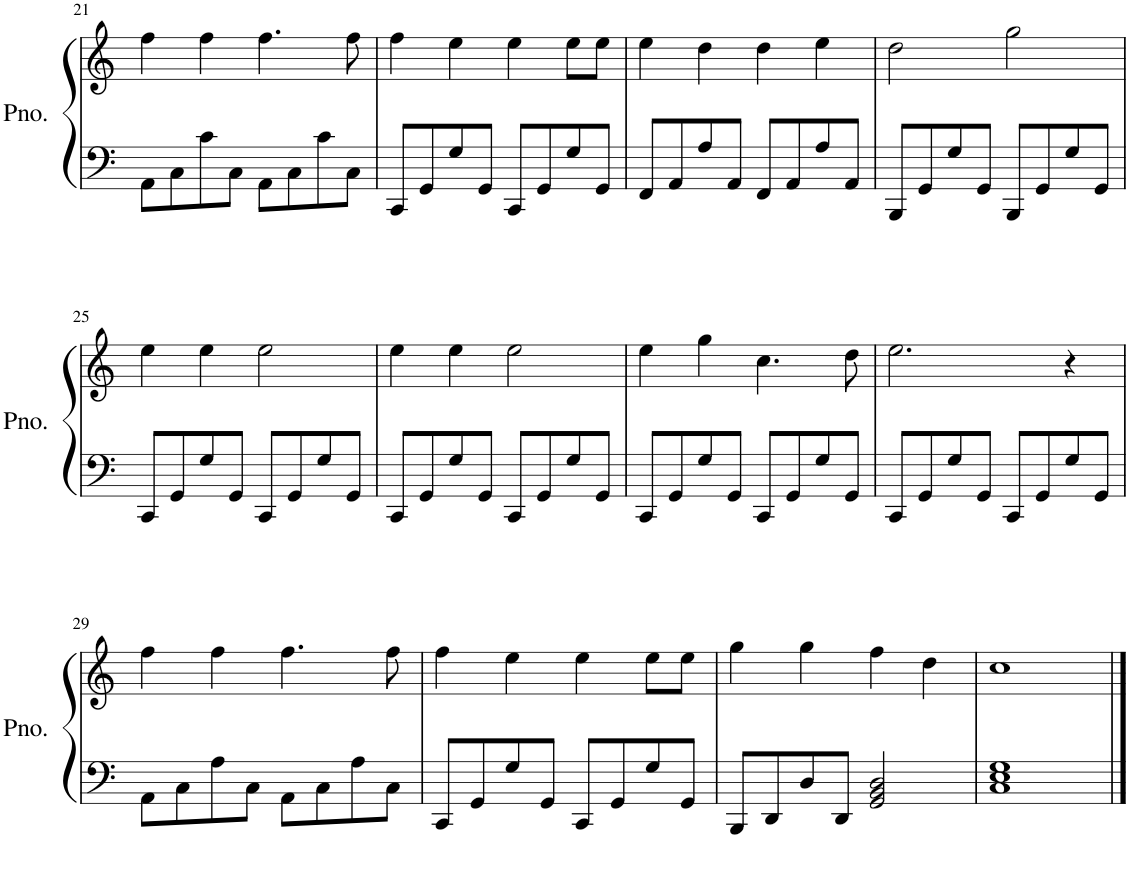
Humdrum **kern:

**kern	**kern
*part1	*part1
*staff2	*staff1
*I"Piano	*
*I'Pno.	*
!!LO:PB:g=z
*clefF4	*clefG2
*k[]	*k[]
*M4/4	*M4/4
=21	=21
8AA\L	4ff\
8C\	.
8c\	4ff\
8C\J	.
8AA\L	4.ff\
8C\	.
8c\	.
8C\J	8ff\
=22	=22
8CC/L	4ff\
8GG/	.
8G/	4ee\
8GG/J	.
8CC/L	4ee\
8GG/	.
8G/	8ee\L
8GG/J	8ee\J
=23	=23
8FF/L	4ee\
8AA/	.
8A/	4dd\
8AA/J	.
8FF/L	4dd\
8AA/	.
8A/	4ee\
8AA/J	.
=24	=24
8BBB/L	2dd\
8GG/	.
8G/	.
8GG/J	.
8BBB/L	2gg\
8GG/	.
8G/	.
8GG/J	.
!!LO:LB:g=z
=25	=25
8CC/L	4ee\
8GG/	.
8G/	4ee\
8GG/J	.
8CC/L	2ee\
8GG/	.
8G/	.
8GG/J	.
=26	=26
8CC/L	4ee\
8GG/	.
8G/	4ee\
8GG/J	.
8CC/L	2ee\
8GG/	.
8G/	.
8GG/J	.
=27	=27
8CC/L	4ee\
8GG/	.
8G/	4gg\
8GG/J	.
8CC/L	4.cc\
8GG/	.
8G/	.
8GG/J	8dd\
=28	=28
8CC/L	2.ee\
8GG/	.
8G/	.
8GG/J	.
8CC/L	.
8GG/	.
8G/	4r
8GG/J	.
!!LO:LB:g=z
=29	=29
8AA\L	4ff\
8C\	.
8A\	4ff\
8C\J	.
8AA\L	4.ff\
8C\	.
8A\	.
8C\J	8ff\
=30	=30
8CC/L	4ff\
8GG/	.
8G/	4ee\
8GG/J	.
8CC/L	4ee\
8GG/	.
8G/	8ee\L
8GG/J	8ee\J
=31	=31
8BBB/L	4gg\
8DD/	.
8D/	4gg\
8DD/J	.
2GG/ 2BB/ 2D/	4ff\
.	4dd\
=32	=32
1C 1E 1G	1cc
==	==
*-	*-
